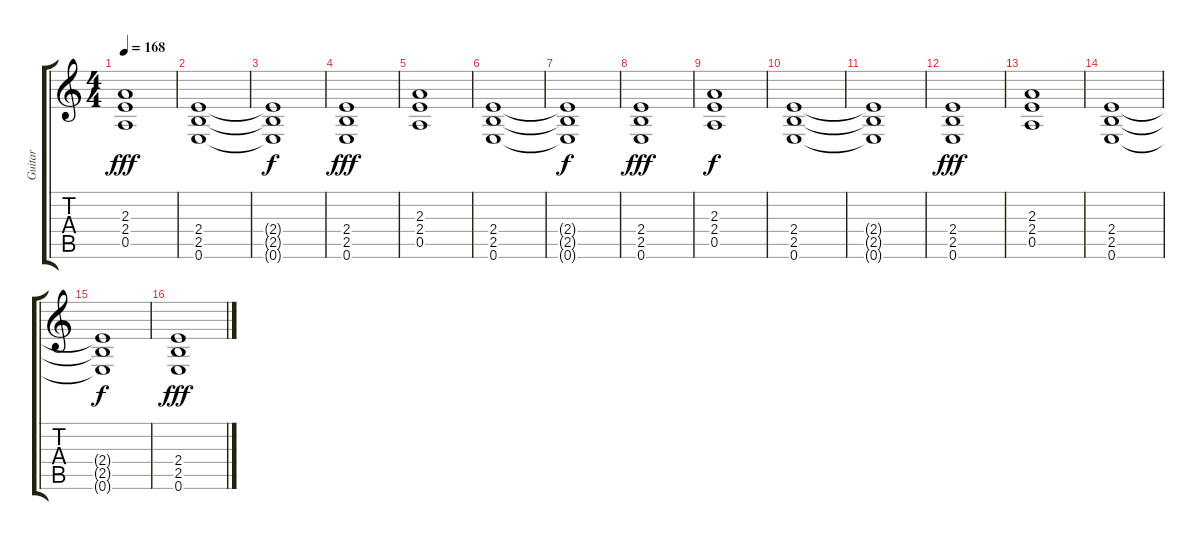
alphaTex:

\track ("Guitar" "Guitar") {instrument overdrivenguitar}
\staff {score tabs}
\tuning (E4 B3 G3 D3 A2 E2) {hide}
\ts (4 4)
\tempo 168
\clef g2
\ks c
(2.3 2.4 0.5).1{dy fff} |
(2.4 2.5 0.6).1 |
(2.4{t} 2.5{t} 0.6{t}).1{dy f} |
(2.4 2.5 0.6).1{dy fff} |
(2.3 2.4 0.5).1 |
(2.4 2.5 0.6).1 |
(2.4{t} 2.5{t} 0.6{t}).1{dy f} |
(2.4 2.5 0.6).1{dy fff} |
(2.3 2.4 0.5).1{dy f} |
(2.4 2.5 0.6).1 |
(2.4{t} 2.5{t} 0.6{t}).1 |
(2.4 2.5 0.6).1{dy fff} |
(2.3 2.4 0.5).1 |
(2.4 2.5 0.6).1 |
(2.4{t} 2.5{t} 0.6{t}).1{dy f} |
(2.4 2.5 0.6).1{dy fff}
